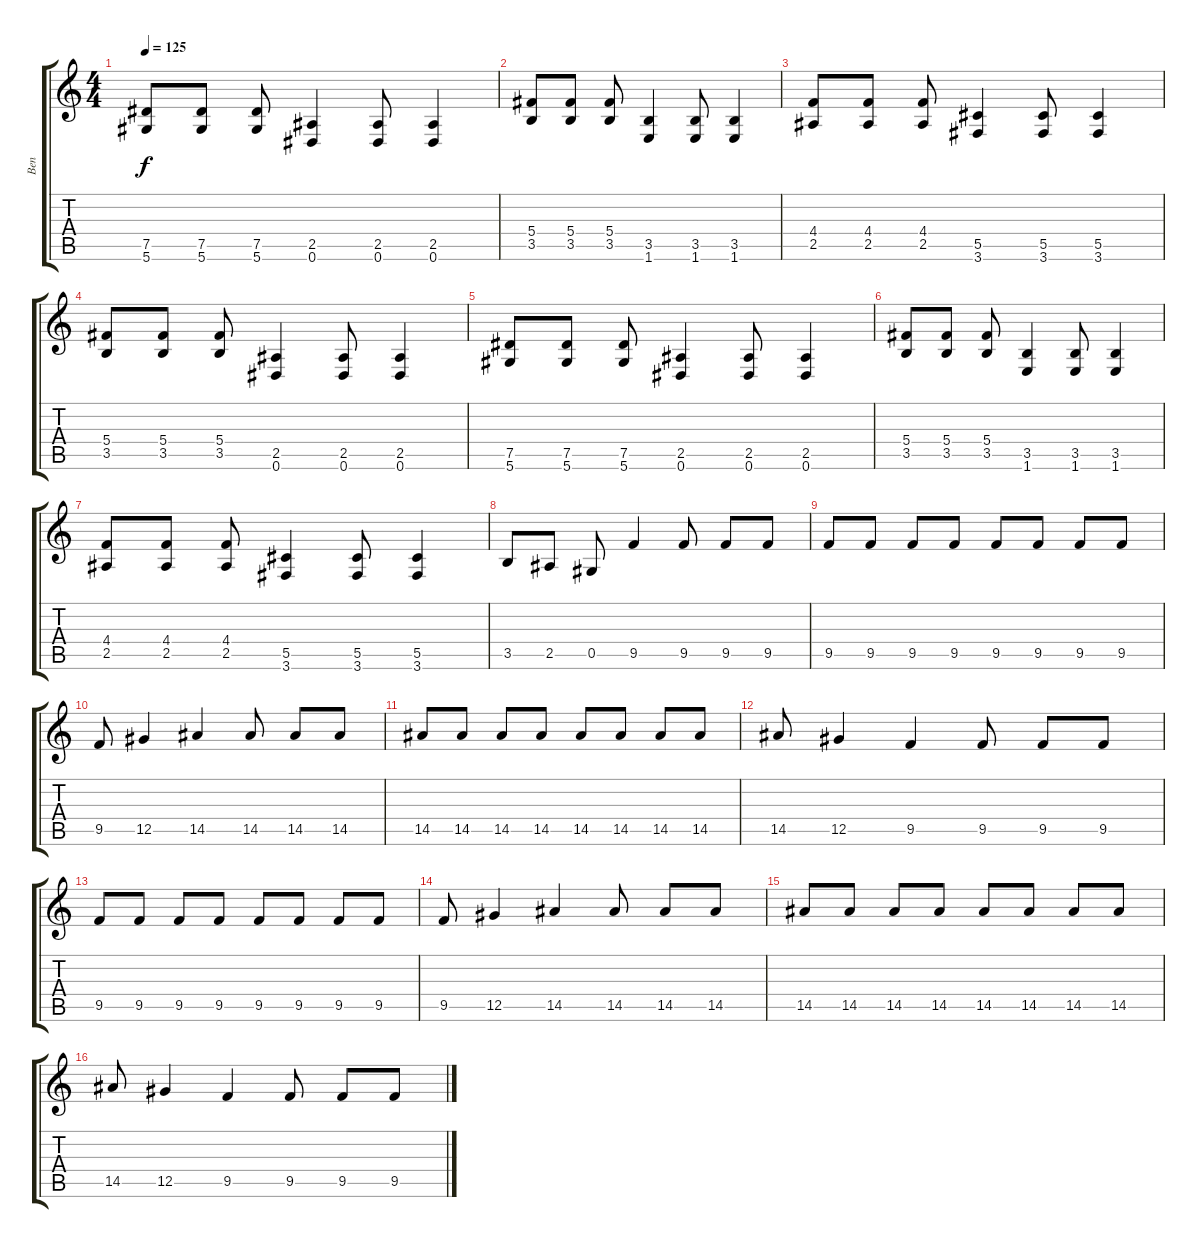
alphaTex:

\track ("Ben" "Ben") {instrument distortionguitar}
\staff {score tabs}
\tuning (Eb4 Bb3 Gb3 Db3 Ab2 Eb2) {hide}
\ts (4 4)
\tempo 125
\clef g2
\ks c
(7.5 5.6).8{dy f} (7.5 5.6).8 (7.5 5.6).8 (2.5 0.6).4 (2.5 0.6).8 (2.5 0.6).4 |
(5.4 3.5).8 (5.4 3.5).8 (5.4 3.5).8 (3.5 1.6).4 (3.5 1.6).8 (3.5 1.6).4 |
(4.4 2.5).8 (4.4 2.5).8 (4.4 2.5).8 (5.5 3.6).4 (5.5 3.6).8 (5.5 3.6).4 |
(5.4 3.5).8 (5.4 3.5).8 (5.4 3.5).8 (2.5 0.6).4 (2.5 0.6).8 (2.5 0.6).4 |
(7.5 5.6).8 (7.5 5.6).8 (7.5 5.6).8 (2.5 0.6).4 (2.5 0.6).8 (2.5 0.6).4 |
(5.4 3.5).8 (5.4 3.5).8 (5.4 3.5).8 (3.5 1.6).4 (3.5 1.6).8 (3.5 1.6).4 |
(4.4 2.5).8 (4.4 2.5).8 (4.4 2.5).8 (5.5 3.6).4 (5.5 3.6).8 (5.5 3.6).4 |
3.5.8 2.5.8 0.5.8 9.5.4 9.5.8 9.5.8 9.5.8 |
9.5.8 9.5.8 9.5.8 9.5.8 9.5.8 9.5.8 9.5.8 9.5.8 |
9.5.8 12.5.4 14.5.4 14.5.8 14.5.8 14.5.8 |
14.5.8 14.5.8 14.5.8 14.5.8 14.5.8 14.5.8 14.5.8 14.5.8 |
14.5.8 12.5.4 9.5.4 9.5.8 9.5.8 9.5.8 |
9.5.8 9.5.8 9.5.8 9.5.8 9.5.8 9.5.8 9.5.8 9.5.8 |
9.5.8 12.5.4 14.5.4 14.5.8 14.5.8 14.5.8 |
14.5.8 14.5.8 14.5.8 14.5.8 14.5.8 14.5.8 14.5.8 14.5.8 |
14.5.8 12.5.4 9.5.4 9.5.8 9.5.8 9.5.8
